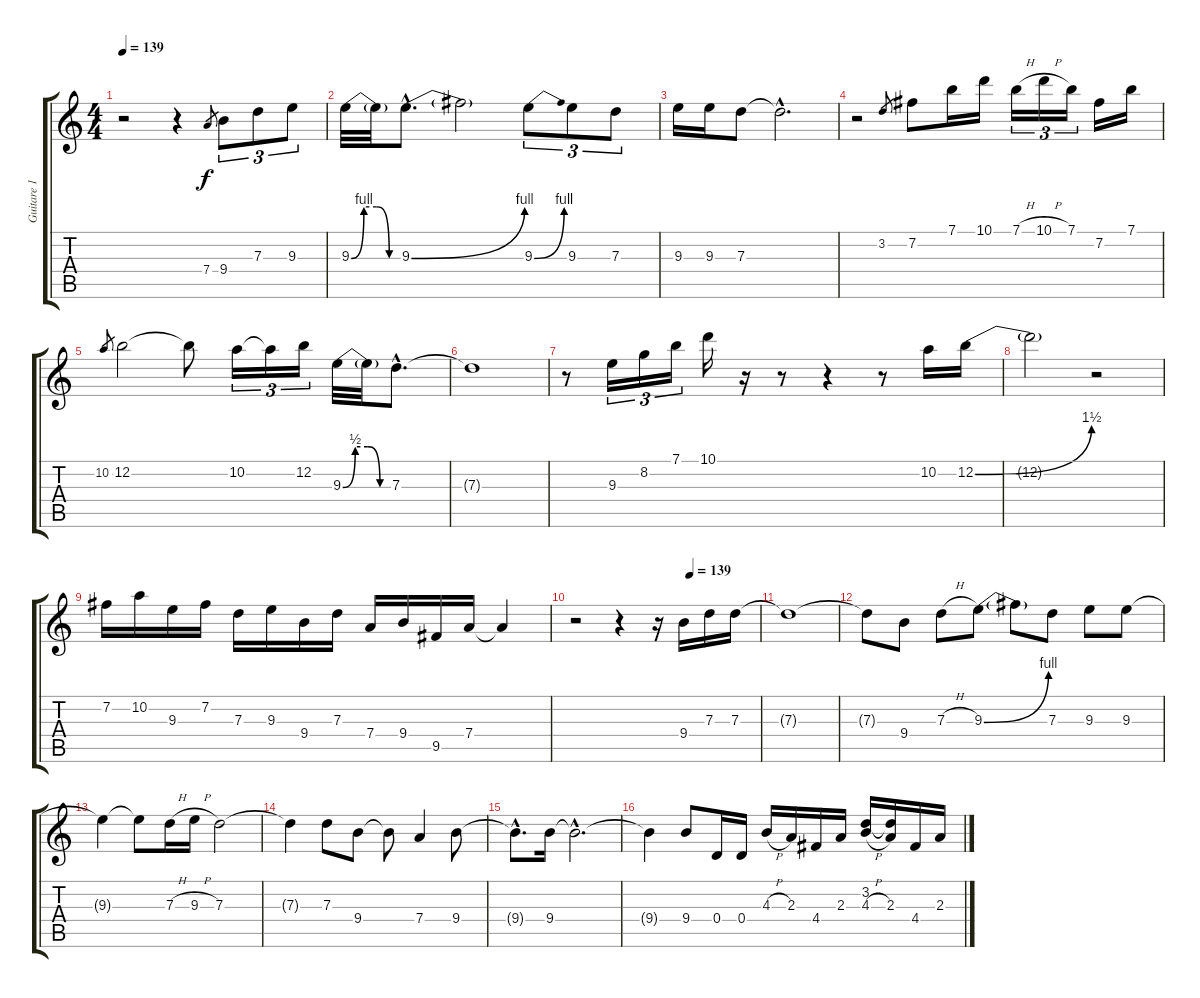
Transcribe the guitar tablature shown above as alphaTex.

\track ("Guitare 1" "Guitare 1") {instrument electricguitarjazz}
\staff {score tabs}
\tuning (E4 B3 G3 D3 A2 E2) {hide}
\ts (4 4)
\tempo 139
\tempo 60
\tempo 139
\clef g2
\ks c
r.2{dy f instrument electricguitarjazz} r.4 7.4.8{gr} 9.4.8{tu (3 2)} 7.3.8{tu (3 2)} 9.3.8{tu (3 2)} |
9.3{be (custom 0 0 15 4 30 4 45 0 60 0)}.32 9.3{t}.32 9.3{be (bend 0 0 60 4) hac}.8{d} 9.3{t}.2 9.3{be (bend 0 0 60 4)}.8{tu (3 2)} 9.3.8{tu (3 2)} 7.3.8{tu (3 2)} |
9.3.16 9.3.16 7.3.8 7.3{hac t}.2{d} |
r.2 3.2.8{gr} 7.2.8 7.1.16 10.1.16 7.1{h}.16{tu (3 2)} 10.1{h}.16{tu (3 2)} 7.1.16{tu (3 2)} 7.2.16 7.1.16 |
10.2.8{gr} 12.2.2 12.2{t}.8 10.2.16{tu (3 2)} 10.2{t}.16{tu (3 2)} 12.2.16{tu (3 2)} 9.3{be (custom 0 0 15 2 30 2 45 0 60 0)}.32 9.3{t}.32 7.3{hac}.8{d} |
7.3{t}.1 |
r.8 9.3.16{tu (3 2)} 8.2.16{tu (3 2)} 7.1.16{tu (3 2)} 10.1.16 r.16 r.8 r.4 r.8 10.2.16 12.2{be (bend 0 0 60 6)}.16 |
12.2{t}.2 r.2 |
7.2.16 10.2.16 9.3.16 7.2.16 7.3.16 9.3.16 9.4.16 7.3.16 7.4.16 9.4.16 9.5.16 7.4.16 7.4{t}.4 |
\tempo (139 0.625)
r.2 r.4 r.16 9.4.16 7.3.16 7.3.16 |
7.3{t}.1 |
7.3{t}.8 9.4.8 7.3{h}.8 9.3{be (bend 0 0 60 4)}.8 9.3{t}.8 7.3.8 9.3.8 9.3.8 |
9.3{t}.4 9.3{t}.8 7.3{h}.16 9.3{h}.16 7.3.2 |
7.3{t}.4 7.3.8 9.4.8 9.4{t}.8 7.4.4 9.4.8 |
9.4{hac t}.8{d} 9.4.16 9.4{hac t}.2{d} |
9.4{t}.4 9.4.8{instrument electricguitarmuted} 0.4.16 0.4.16 4.3{h}.16{instrument electricguitarjazz} 2.3.16 4.4.16 2.3.16 (3.2 4.3{h}).16 (3.2{t} 2.3).16 4.4.16 2.3.16
